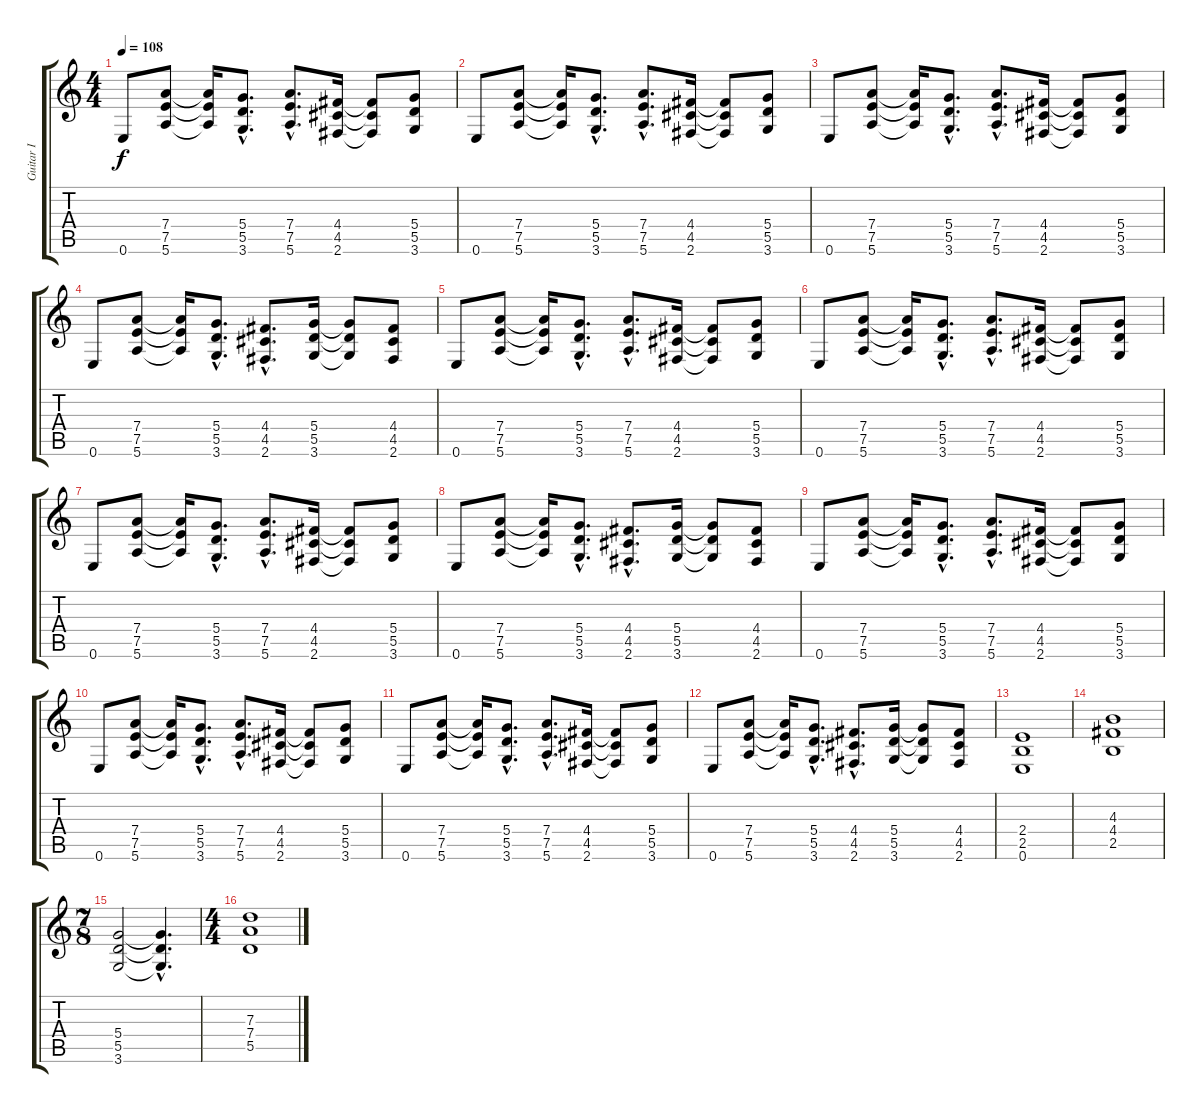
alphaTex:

\track ("Guitar I" "Guitar I") {instrument distortionguitar}
\staff {score tabs}
\tuning (E4 B3 G3 D3 A2 E2) {hide}
\ts (4 4)
\tempo 108
\clef g2
\ks c
0.6.8{dy f} (7.4 7.5 5.6).8 (7.4{t} 7.5{t} 5.6{t}).16 (5.4{hac} 5.5{hac} 3.6{hac}).8{d} (7.4{hac} 7.5{hac} 5.6{hac}).8{d} (4.4 4.5 2.6).16 (4.4{t} 4.5{t} 2.6{t}).8 (5.4 5.5 3.6).8 |
0.6.8 (7.4 7.5 5.6).8 (7.4{t} 7.5{t} 5.6{t}).16 (5.4{hac} 5.5{hac} 3.6{hac}).8{d} (7.4{hac} 7.5{hac} 5.6{hac}).8{d} (4.4 4.5 2.6).16 (4.4{t} 4.5{t} 2.6{t}).8 (5.4 5.5 3.6).8 |
0.6.8 (7.4 7.5 5.6).8 (7.4{t} 7.5{t} 5.6{t}).16 (5.4{hac} 5.5{hac} 3.6{hac}).8{d} (7.4{hac} 7.5{hac} 5.6{hac}).8{d} (4.4 4.5 2.6).16 (4.4{t} 4.5{t} 2.6{t}).8 (5.4 5.5 3.6).8 |
0.6.8 (7.4 7.5 5.6).8 (7.4{t} 7.5{t} 5.6{t}).16 (5.4{hac} 5.5{hac} 3.6{hac}).8{d} (4.4{hac} 4.5{hac} 2.6{hac}).8{d} (5.4 5.5 3.6).16 (5.4{t} 5.5{t} 3.6{t}).8 (4.4 4.5 2.6).8 |
0.6.8 (7.4 7.5 5.6).8 (7.4{t} 7.5{t} 5.6{t}).16 (5.4{hac} 5.5{hac} 3.6{hac}).8{d} (7.4{hac} 7.5{hac} 5.6{hac}).8{d} (4.4 4.5 2.6).16 (4.4{t} 4.5{t} 2.6{t}).8 (5.4 5.5 3.6).8 |
0.6.8 (7.4 7.5 5.6).8 (7.4{t} 7.5{t} 5.6{t}).16 (5.4{hac} 5.5{hac} 3.6{hac}).8{d} (7.4{hac} 7.5{hac} 5.6{hac}).8{d} (4.4 4.5 2.6).16 (4.4{t} 4.5{t} 2.6{t}).8 (5.4 5.5 3.6).8 |
0.6.8 (7.4 7.5 5.6).8 (7.4{t} 7.5{t} 5.6{t}).16 (5.4{hac} 5.5{hac} 3.6{hac}).8{d} (7.4{hac} 7.5{hac} 5.6{hac}).8{d} (4.4 4.5 2.6).16 (4.4{t} 4.5{t} 2.6{t}).8 (5.4 5.5 3.6).8 |
0.6.8 (7.4 7.5 5.6).8 (7.4{t} 7.5{t} 5.6{t}).16 (5.4{hac} 5.5{hac} 3.6{hac}).8{d} (4.4{hac} 4.5{hac} 2.6{hac}).8{d} (5.4 5.5 3.6).16 (5.4{t} 5.5{t} 3.6{t}).8 (4.4 4.5 2.6).8 |
0.6.8 (7.4 7.5 5.6).8 (7.4{t} 7.5{t} 5.6{t}).16 (5.4{hac} 5.5{hac} 3.6{hac}).8{d} (7.4{hac} 7.5{hac} 5.6{hac}).8{d} (4.4 4.5 2.6).16 (4.4{t} 4.5{t} 2.6{t}).8 (5.4 5.5 3.6).8 |
0.6.8 (7.4 7.5 5.6).8 (7.4{t} 7.5{t} 5.6{t}).16 (5.4{hac} 5.5{hac} 3.6{hac}).8{d} (7.4{hac} 7.5{hac} 5.6{hac}).8{d} (4.4 4.5 2.6).16 (4.4{t} 4.5{t} 2.6{t}).8 (5.4 5.5 3.6).8 |
0.6.8 (7.4 7.5 5.6).8 (7.4{t} 7.5{t} 5.6{t}).16 (5.4{hac} 5.5{hac} 3.6{hac}).8{d} (7.4{hac} 7.5{hac} 5.6{hac}).8{d} (4.4 4.5 2.6).16 (4.4{t} 4.5{t} 2.6{t}).8 (5.4 5.5 3.6).8 |
0.6.8 (7.4 7.5 5.6).8 (7.4{t} 7.5{t} 5.6{t}).16 (5.4{hac} 5.5{hac} 3.6{hac}).8{d} (4.4{hac} 4.5{hac} 2.6{hac}).8{d} (5.4 5.5 3.6).16 (5.4{t} 5.5{t} 3.6{t}).8 (4.4 4.5 2.6).8 |
(2.4 2.5 0.6).1 |
(4.3 4.4 2.5).1 |
\ts (7 8)
(5.4 5.5 3.6).2 (5.4{hac t} 5.5{hac t} 3.6{hac t}).4{d} |
\ts (4 4)
(7.3 7.4 5.5).1
